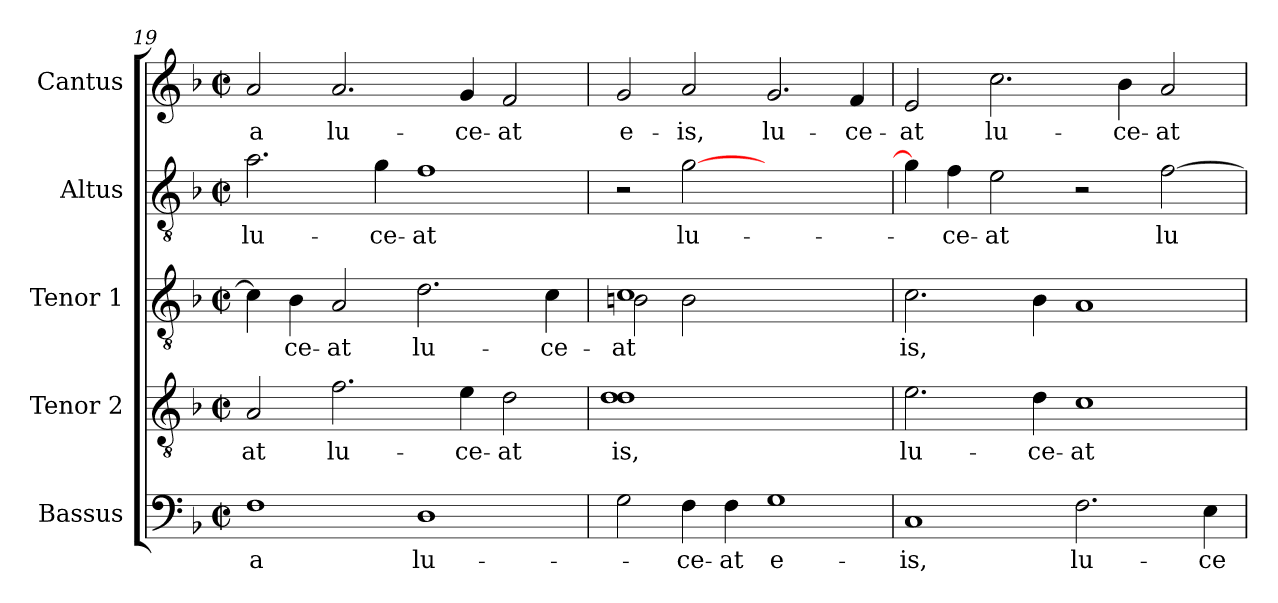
**kern	**text	**kern	**text	**kern	**text	**kern	**text	**kern	**text
*part5	*part5	*part4	*part4	*part3	*part3	*part2	*part2	*part1	*part1
*staff5	*staff5	*staff4	*staff4	*staff3	*staff3	*staff2	*staff2	*staff1	*staff1
*I"Bassus	*	*I"Tenor 2	*	*I"Tenor 1	*	*I"Altus	*	*I"Cantus	*
*clefF4	*	*clefGv2	*	*clefGv2	*	*clefGv2	*	*clefG2	*
*k[b-]	*	*k[b-]	*	*k[b-]	*	*k[b-]	*	*k[b-]	*
*F:	*	*F:	*	*F:	*	*F:	*	*F:	*
*M2/2	*	*M2/2	*	*M2/2	*	*M2/2	*	*M2/2	*
*met(c|)	*	*met(c|)	*	*met(c|)	*	*met(c|)	*	*met(c|)	*
=19	=19	=19	=19	=19	=19	=19	=19	=19	=19
!	!LO:LY:b:rj	!	!LO:LY:b:cj	!	!	!	!LO:LY:b:cj	!	!LO:LY:b:cj
1F	-a	2A/	-at	4c\]	.	2.a\	lu-	2a/	-a
!	!	!	!	!	!LO:LY:b	!	!	!	!
.	.	.	.	4B-\	-ce-	.	.	.	.
!	!	!	!LO:LY:b:cj	!	!LO:LY:b:rj	!	!	!	!LO:LY:b:cj
.	.	2.f\	lu-	2A/	-at	.	.	2.a/	lu-
!	!	!	!	!	!	!	!LO:LY:b	!	!
.	.	.	.	.	.	4g\	-ce-	.	.
!	!LO:LY:b:cj	!	!	!	!LO:LY:b:cj	!	!LO:LY:b:rj	!	!
1D	lu-	.	.	2.d\	lu-	1f	-at	.	.
!	!	!	!LO:LY:b	!	!	!	!	!	!LO:LY:b
.	.	4e\	-ce-	.	.	.	.	4g/	-ce-
!	!	!	!LO:LY:b:rj	!	!	!	!	!	!LO:LY:b:rj
.	.	2d\	-at	.	.	.	.	2f/	-at
!	!	!	!	!	!LO:LY:b:cj	!	!	!	!
.	.	.	.	4c\	-ce-	.	.	.	.
=20	=20	=20	=20	=20	=20	=20	=20	=20	=20
!	!	!	!LO:LY:b:cj	!	!LO:LY:b:rj	!	!	!	!
*	*	*	*	*^	*	*	*	*	*
!	!	!	!	!	!	!LO:LY:b:cj	!	!	!	!LO:LY:b:cj
2G\	.	1d 1d	-is,	1c	2Bn\	-at	2r	.	2g/	e-
!	!LO:LY:b	!	!	!	!	!	!	!LO:LY:b:cj	!	!LO:LY:b:cj
4F\	-ce-	.	.	.	2B\	.	[>2g\	lu-	2a/	-is,
!	!LO:LY:b:rj	!	!	!	!	!	!	!	!	!
4F\	-at	.	.	.	.	.	.	.	.	.
!	!LO:LY:b:rj	!	!	!	!	!	!	!	!	!LO:LY:b:cj
1G	e-	1ryy	.	1ryy	1ryy	.	1ryy	.	2.g/	lu-
!	!	!	!	!	!	!	!	!	!	!LO:LY:b:cj
.	.	.	.	.	.	.	.	.	4f/	-ce-
*	*	*	*	*v	*v	*	*	*	*	*
=21	=21	=21	=21	=21	=21	=21	=21	=21	=21
!	!LO:LY:b:cj	!	!LO:LY:b:cj	!	!LO:LY:b:cj	!	!	!	!LO:LY:b:cj
1C	-is,	2.e\	lu-	2.c\	-is,	4g\]	.	2e/	-at
!	!	!	!	!	!	!	!LO:LY:b	!	!
.	.	.	.	.	.	4f\	-ce-	.	.
!	!	!	!	!	!	!	!LO:LY:b:rj	!	!LO:LY:b:cj
.	.	.	.	.	.	2e\	-at	2.cc\	lu-
!	!	!	!LO:LY:b	!	!	!	!	!	!
.	.	4d\	-ce-	4B-\	.	.	.	.	.
!	!LO:LY:b:cj	!	!LO:LY:b:rj	!	!	!	!	!	!
2.F\	lu-	1c	-at	1A	.	2r	.	.	.
!	!	!	!	!	!	!	!	!	!LO:LY:b
.	.	.	.	.	.	.	.	4b-\	-ce-
!	!	!	!	!	!	!	!LO:LY:b:cj	!	!LO:LY:b:rj
.	.	.	.	.	.	[>2f\	lu-	2a/	-at
!	!LO:LY:b:cj	!	!	!	!	!	!	!	!
4E\	-ce-	.	.	.	.	.	.	.	.
=	=	=	=	=	=	=	=	=	=
*-	*-	*-	*-	*-	*-	*-	*-	*-	*-
